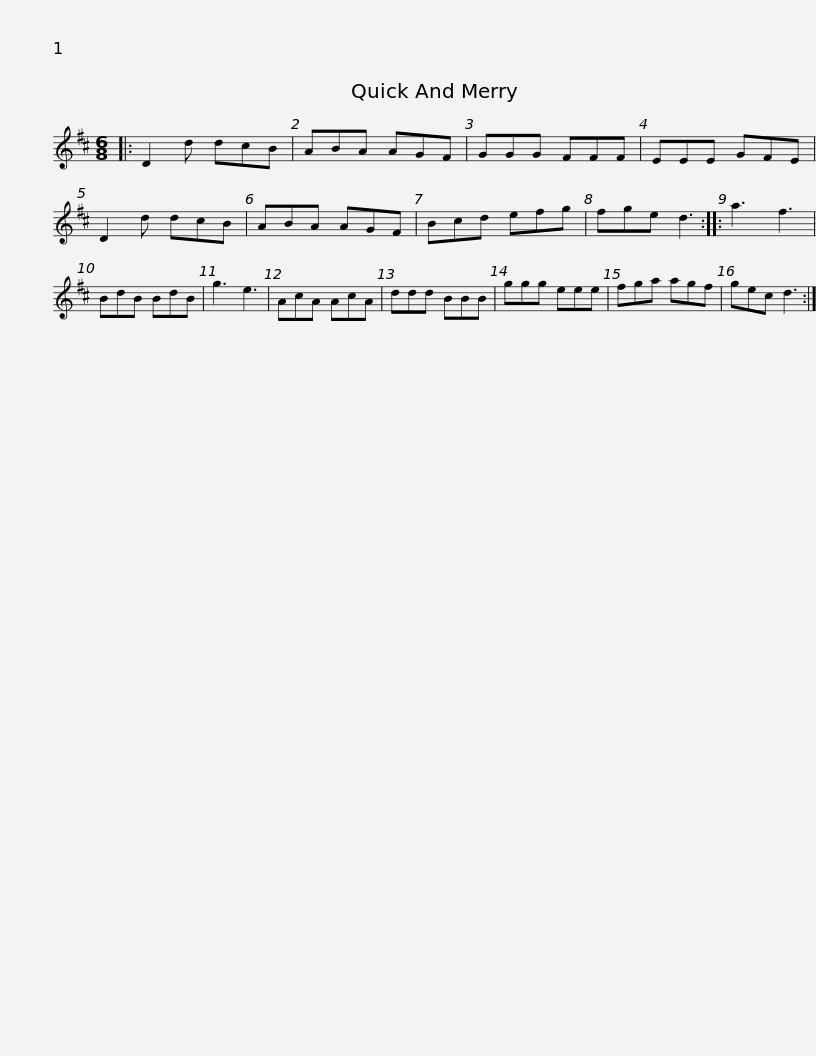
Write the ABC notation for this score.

X:1
L:1/8
M:6/8
I:linebreak $
K:D
V:1 treble
V:1
|: D2 d dcB | ABA AGF | GGG FFF | EEE GFE | D2 d dcB | %5
 ABA AGF | Bcd efg |$ fge d3 :: a3 f3 | BdB BdB | %10
 g3 e3 | AcA AcA | ddd BBB | ggg eee | fga agf |$ %15
 gec d3 :| %16
